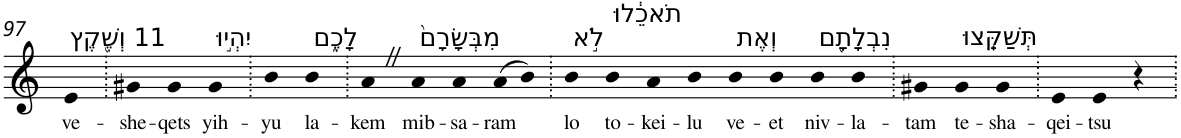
**kern	**text
*part1	*part1
*staff1	*staff1
*I"Piano	*
*I'Pno	*
!!LO:PB:g=z
*clefG2	*
*k[]	*
=97	=97
!LO:TX:a:t=11 וְשֶׁ֖קֶץ	!
!	!LO:LY:b
4e	ve-
=98.	=98.
!	!LO:LY:b
4g#X	-she-
!	!LO:LY:b
4g#	-qets
!LO:TX:a:t=יִהְי֣וּ	!
!	!LO:LY:b
4g#	yih-
=99.	=99.
!	!LO:LY:b
4b	-yu
!LO:TX:a:t=לָכֶ֑ם	!
!	!LO:LY:b
4b	la-
=100.	=100.
!	!LO:LY:b
4aZ	-kem
!LO:TX:a:t=מִבְּשָׂרָם֙	!
!	!LO:LY:b
4a	mib-
!	!LO:LY:b
4a	-sa-
!	!LO:LY:b
(>8a	-ram
8b)	.
=101.	=101.
!LO:TX:a:t=לֹ֣א	!
!	!LO:LY:b
4b	lo
!LO:TX:a:t=תֹאכֵ֔לוּ	!
!	!LO:LY:b
4b	to-
!	!LO:LY:b
4a	-kei-
!	!LO:LY:b
4b	-lu
!LO:TX:a:t=וְאֶת	!
!	!LO:LY:b
4b	ve-
!	!LO:LY:b
4b	-et
!LO:TX:a:t=נִבְלָתָ֖ם	!
!	!LO:LY:b
4b	niv-
!	!LO:LY:b
4b	-la-
=102.	=102.
!	!LO:LY:b
4g#X	-tam
!LO:TX:a:t=תְּשַׁקֵּֽצוּ	!
!	!LO:LY:b
4g#	te-
!	!LO:LY:b
4g#	-sha-
=103.	=103.
!	!LO:LY:b
4e	-qei-
!	!LO:LY:b
4e	-tsu
4r	.
=.	=.
*-	*-
